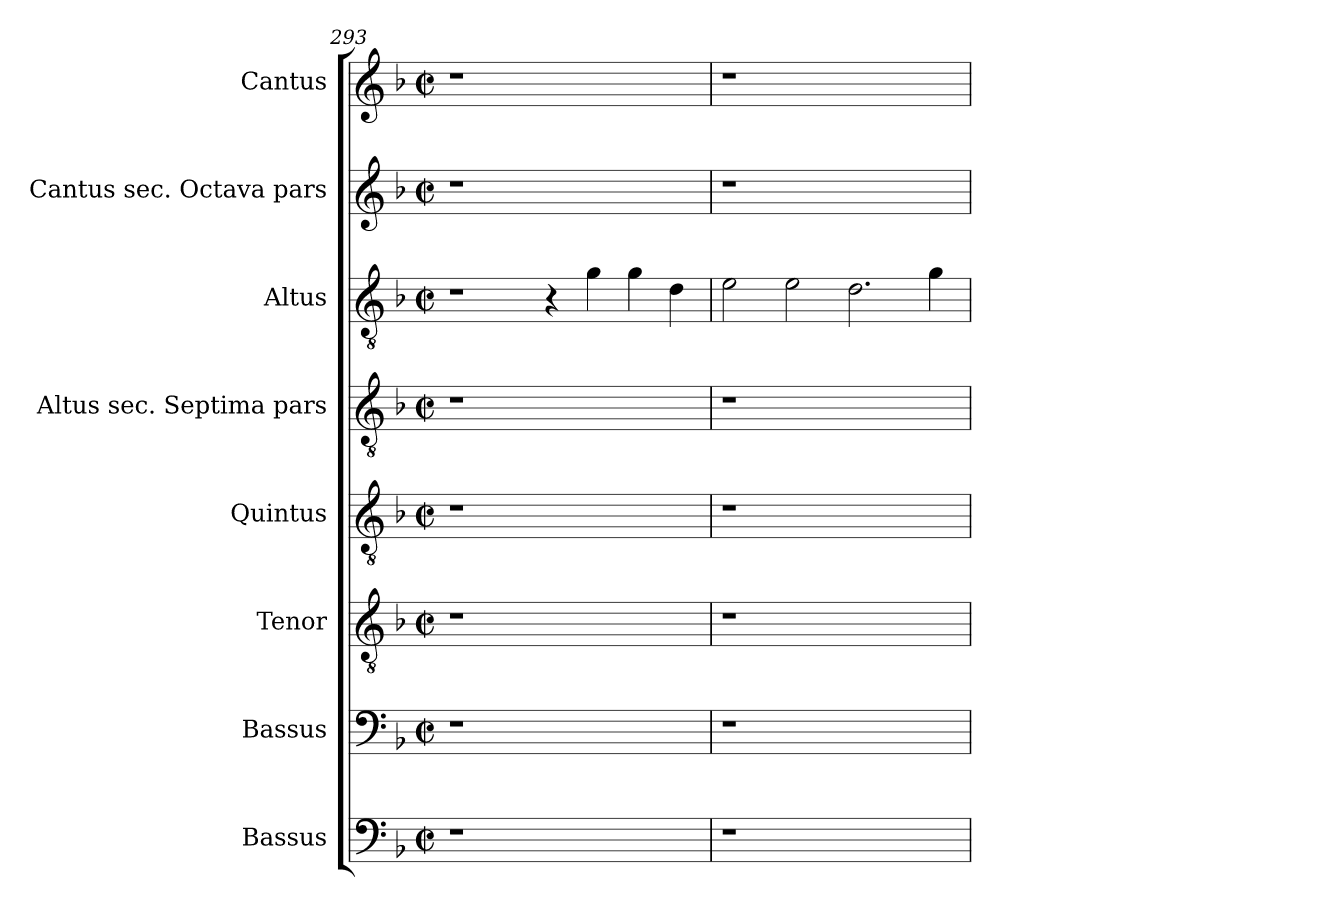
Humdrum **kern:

**kern	**kern	**kern	**kern	**kern	**kern	**kern	**kern
*part8	*part7	*part6	*part5	*part4	*part3	*part2	*part1
*staff8	*staff7	*staff6	*staff5	*staff4	*staff3	*staff2	*staff1
*I"Bassus	*I"Bassus	*I"Tenor	*I"Quintus	*I"Altus sec. Septima pars	*I"Altus	*I"Cantus sec. Octava pars	*I"Cantus
*	*I'Bassus	*I'Tenor	*I'Quintus	*	*I'Altus	*	*I'Cantus
*clefF4	*clefF4	*clefGv2	*clefGv2	*clefGv2	*clefGv2	*clefG2	*clefG2
*k[b-]	*k[b-]	*k[b-]	*k[b-]	*k[b-]	*k[b-]	*k[b-]	*k[b-]
*F:	*F:	*F:	*F:	*F:	*F:	*F:	*F:
*M2/2	*M2/2	*M2/2	*M2/2	*M2/2	*M2/2	*M2/2	*M2/2
*met(c|)	*met(c|)	*met(c|)	*met(c|)	*met(c|)	*met(c|)	*met(c|)	*met(c|)
=293	=293	=293	=293	=293	=293	=293	=293
1r	1r	1r	1r	1r	1r	1r	1r
1ryy	1ryy	1ryy	1ryy	1ryy	4r	1ryy	1ryy
.	.	.	.	.	4g\	.	.
.	.	.	.	.	4g\	.	.
.	.	.	.	.	4d\	.	.
=294	=294	=294	=294	=294	=294	=294	=294
1r	1r	1r	1r	1r	2e\	1r	1r
.	.	.	.	.	2e\	.	.
1ryy	1ryy	1ryy	1ryy	1ryy	2.d\	1ryy	1ryy
.	.	.	.	.	4g\	.	.
=	=	=	=	=	=	=	=
*-	*-	*-	*-	*-	*-	*-	*-
